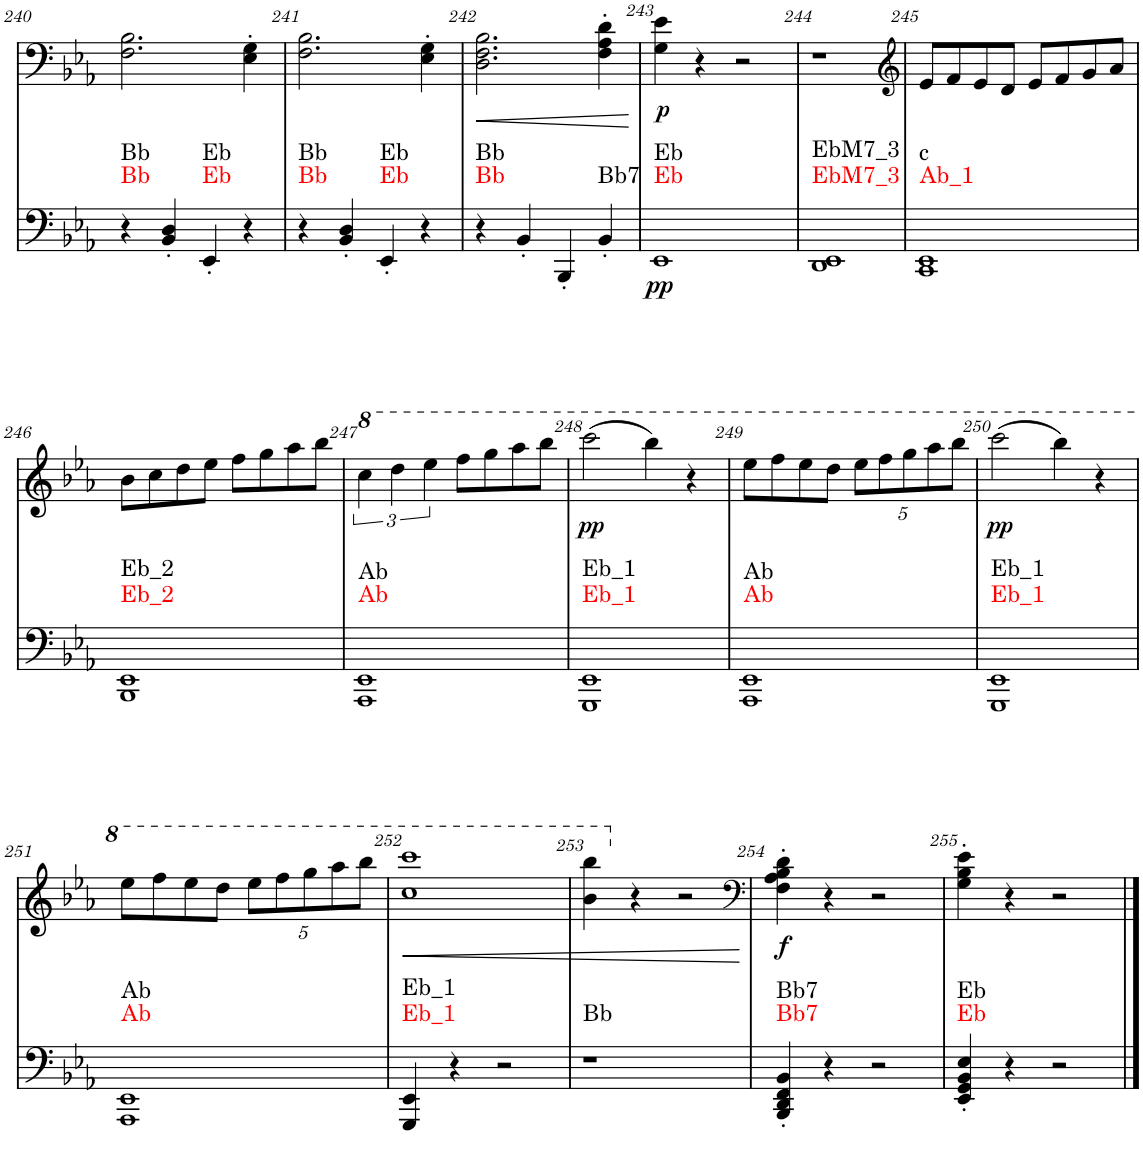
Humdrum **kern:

**kern	**dynam	**harte	**kern	**text	**dynam
*part2	*part2	*part2	*part1	*part1	*part1
*staff2	*staff2	*	*staff1	*staff1	*staff1
*I"piano	*	*	*I"piano	*	*
*I'Pno	*	*	*I'Pno	*	*
!!LO:PB:g=z
*clefF4	*	*	*clefF4	*	*
*k[b-e-a-]	*	*	*k[b-e-a-]	*	*
*E-:	*	*	*E-:	*	*
*M2/2	*	*	*M2/2	*	*
*met(c|)	*	*	*met(c|)	*	*
=240	=240	=240	=240	=240	=240
!	!	!LO:H:n=1:kt=Bb	!	!	!
!	!	!LO:H:n=2:kt=Bb	!	!	!
4r	.	N N	2.F\ 2.B-\	.	.
4BB-/' 4D/'	.	.	.	.	.
!	!	!LO:H:n=1:kt=Eb	!	!	!
!	!	!LO:H:n=2:kt=Eb	!	!	!
4EE-'/	.	N N	.	.	.
4r	.	.	4E-\' 4G\'	.	.
=241	=241	=241	=241	=241	=241
!	!	!LO:H:n=1:kt=Bb	!	!	!
!	!	!LO:H:n=2:kt=Bb	!	!	!
4r	.	N N	2.F\ 2.B-\	.	.
4BB-/' 4D/'	.	.	.	.	.
!	!	!LO:H:n=1:kt=Eb	!	!	!
!	!	!LO:H:n=2:kt=Eb	!	!	!
4EE-'/	.	N N	.	.	.
4r	.	.	4E-\' 4G\'	.	.
=242	=242	=242	=242	=242	=242
!	!	!LO:H:n=1:kt=Bb	!	!	!LO:HP:b
!	!	!LO:H:n=2:kt=Bb	!	!	!
4r	.	N N	2.D\ 2.F\ 2.B-\	.	<
4BB-'/	.	.	.	.	.
4BBB-'/	.	.	.	.	.
!	!	!LO:H:kt=Bb7	!	!	!
4BB-'/	.	N	4F\' 4A-\' 4d\'	.	.
.	.	.	.	.	[
=243	=243	=243	=243	=243	=243
!	!LO:DY:b	!LO:H:n=1:kt=Eb	!	!LO:LY:b	!
!	!	!LO:H:n=2:kt=Eb	!	!	!
1EE-	pp	N N	4G\ 4e-\	.	.
.	.	.	4r	.	.
.	.	.	2r	.	.
=244	=244	=244	=244	=244	=244
!	!	!LO:H:n=1:kt=EbM7_3	!	!	!
!	!	!LO:H:n=2:kt=EbM7_3	!	!	!
1DD 1EE-	.	N N	1r	.	.
=245	=245	=245	=245	=245	=245
*	*	*	*clefG2	*	*
!	!	!LO:H:n=1:kt=Ab_1	!	!	!
!	!	!LO:H:n=2:kt=c	!	!	!
1CC 1EE-	.	N N	8e-/L	.	.
.	.	.	8f/	.	.
.	.	.	8e-/	.	.
.	.	.	8d/J	.	.
.	.	.	8e-/L	.	.
.	.	.	8f/	.	.
.	.	.	8g/	.	.
.	.	.	8a-/J	.	.
!!LO:LB:g=z
=246	=246	=246	=246	=246	=246
!	!	!LO:H:n=1:kt=Eb_2	!	!	!
!	!	!LO:H:n=2:kt=Eb_2	!	!	!
1BBB- 1EE-	.	N N	8b-\L	.	.
.	.	.	8cc\	.	.
.	.	.	8dd\	.	.
.	.	.	8ee-\J	.	.
.	.	.	8ff\L	.	.
.	.	.	8gg\	.	.
.	.	.	8aa-\	.	.
.	.	.	8bb-\J	.	.
=247	=247	=247	=247	=247	=247
*	*	*	*8va	*	*
!	!	!LO:H:n=1:kt=Ab	!	!	!
!	!	!LO:H:n=2:kt=Ab	!	!	!
1AAA- 1EE-	.	N N	6ccc\	.	.
.	.	.	6ddd\	.	.
.	.	.	6eee-\	.	.
.	.	.	8fff\L	.	.
.	.	.	8ggg\	.	.
.	.	.	8aaa-\	.	.
.	.	.	8bbb-\J	.	.
=248	=248	=248	=248	=248	=248
!	!	!LO:H:n=1:kt=Eb_1	!	!LO:LY:b	!
!	!	!LO:H:n=2:kt=Eb_1	!	!	!
1GGG 1EE-	.	N N	(2cccc\	.	.
.	.	.	4bbb-\)	.	.
.	.	.	4r	.	.
=249	=249	=249	=249	=249	=249
!	!	!LO:H:n=1:kt=Ab	!	!	!
!	!	!LO:H:n=2:kt=Ab	!	!	!
1AAA- 1EE-	.	N N	8eee-\L	.	.
.	.	.	8fff\	.	.
.	.	.	8eee-\	.	.
.	.	.	8ddd\J	.	.
*	*	*	*Xbrackettup	*	*
.	.	.	10eee-\L	.	.
.	.	.	10fff\	.	.
.	.	.	10ggg\	.	.
.	.	.	10aaa-\	.	.
.	.	.	10bbb-\J	.	.
=250	=250	=250	=250	=250	=250
!	!	!LO:H:n=1:kt=Eb_1	!	!LO:LY:b	!
!	!	!LO:H:n=2:kt=Eb_1	!	!	!
1GGG 1EE-	.	N N	(2cccc\	.	.
.	.	.	4bbb-\)	.	.
.	.	.	4r	.	.
!!LO:LB:g=z
=251	=251	=251	=251	=251	=251
!	!	!LO:H:n=1:kt=Ab	!	!	!
!	!	!LO:H:n=2:kt=Ab	!	!	!
1AAA- 1EE-	.	N N	8eee-\L	.	.
.	.	.	8fff\	.	.
.	.	.	8eee-\	.	.
.	.	.	8ddd\J	.	.
.	.	.	10eee-\L	.	.
.	.	.	10fff\	.	.
.	.	.	10ggg\	.	.
.	.	.	10aaa-\	.	.
.	.	.	10bbb-\J	.	.
=252	=252	=252	=252	=252	=252
!	!	!LO:H:n=1:kt=Eb_1	!	!	!LO:HP:b
!	!	!LO:H:n=2:kt=Eb_1	!	!	!
4GGG/ 4EE-/	.	N N	1ccc 1cccc	.	<
4r	.	.	.	.	.
2r	.	.	.	.	.
=253	=253	=253	=253	=253	=253
!	!	!LO:H:kt=Bb	!	!	!
1r	.	N	4bb-\ 4bbb-\	.	.
*	*	*	*X8va	*	*
.	.	.	4r	.	.
.	.	.	2r	.	.
.	.	.	.	.	[
=254	=254	=254	=254	=254	=254
*	*	*	*clefF4	*	*
!	!	!LO:H:n=1:kt=Bb7	!	!LO:LY:b	!
!	!	!LO:H:n=2:kt=Bb7	!	!	!
4BBB-/' 4DD/' 4FF/' 4BB-/'	.	N N	4F\' 4A-\' 4B-\' 4d\'	.	.
4r	.	.	4r	.	.
2r	.	.	2r	.	.
=255	=255	=255	=255	=255	=255
!	!	!LO:H:n=1:kt=Eb	!	!	!
!	!	!LO:H:n=2:kt=Eb	!	!	!
4EE-/' 4GG/' 4BB-/' 4E-/'	.	N N	4G\' 4B-\' 4e-\'	.	.
4r	.	.	4r	.	.
2r	.	.	2r	.	.
==	==	==	==	==	==
*-	*-	*-	*-	*-	*-
